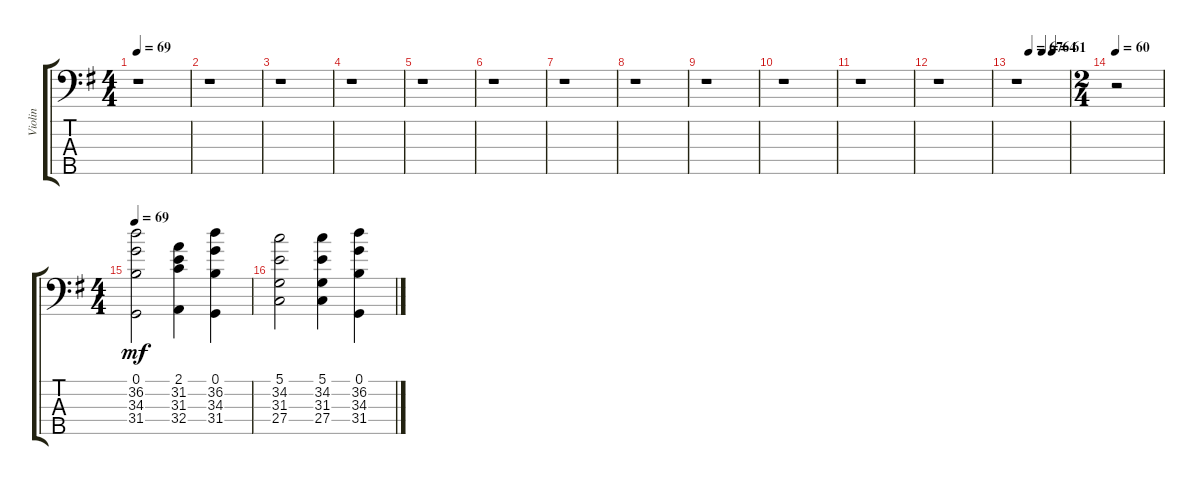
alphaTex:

\track ("Violin" "Violin") {instrument stringensemble1}
\staff {score tabs}
\tuning (G2 D2 A1 E1 B0) {hide}
\ts (4 4)
\tempo 69
\clef f4
\ks eminor
r.1{dy mf instrument stringensemble1} |
r.1 |
r.1 |
r.1 |
r.1 |
r.1 |
r.1 |
r.1 |
r.1 |
r.1 |
r.1 |
r.1 |
\tempo (67 0.25)
\tempo (64 0.5)
\tempo (61 0.6875)
r.1 |
\ts (2 4)
\tempo 60
r.2 |
\ts (4 4)
\tempo 69
(0.1 36.2 34.3 31.4).2 (2.1 31.2 31.3 32.4).4 (0.1 36.2 34.3 31.4).4 |
(5.1 34.2 31.3 27.4).2 (5.1 34.2 31.3 27.4).4 (0.1 36.2 34.3 31.4).4
